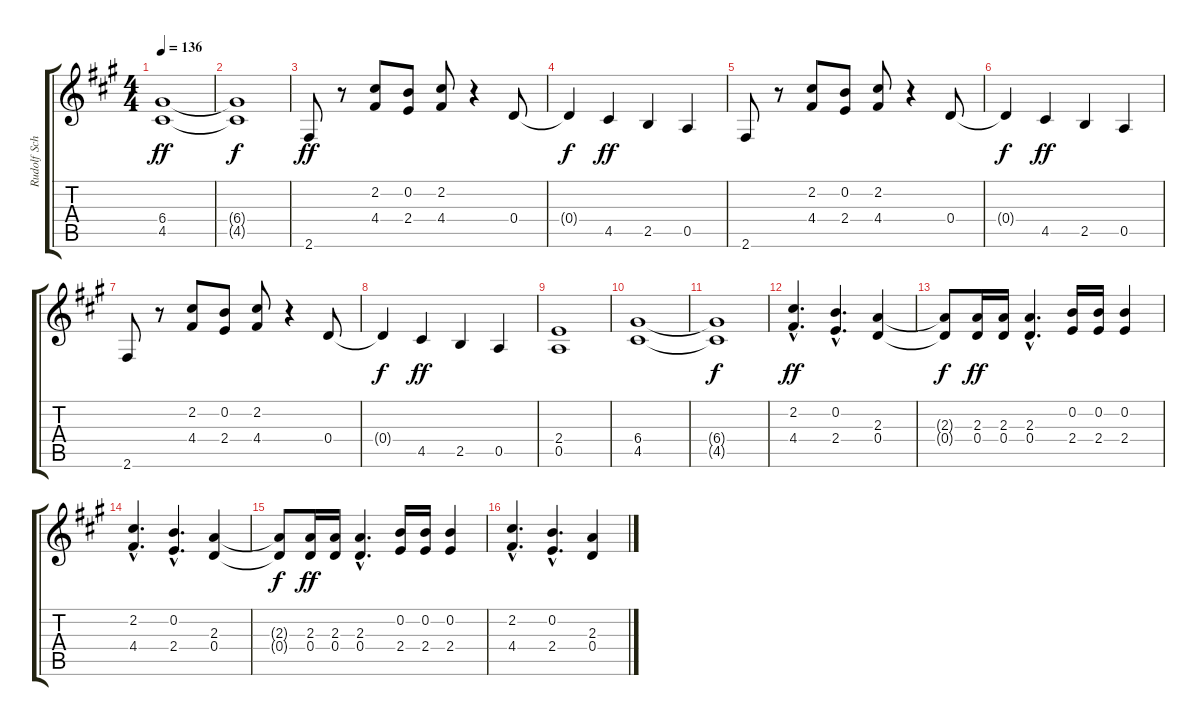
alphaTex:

\track ("Rudolf Schenker" "Rudolf Sch") {instrument overdrivenguitar}
\staff {score tabs}
\tuning (E4 B3 G3 D3 A2 E2) {hide}
\ts (4 4)
\tempo 136
\clef g2
\ks a
(6.4 4.5).1{dy ff} |
(6.4{t} 4.5{t}).1{dy f} |
2.6.8{dy ff} r.8 (2.2 4.4).8 (0.2 2.4).8 (2.2 4.4).8 r.4 0.4.8 |
0.4{t}.4{dy f} 4.5.4{dy ff} 2.5.4 0.5.4 |
2.6.8 r.8 (2.2 4.4).8 (0.2 2.4).8 (2.2 4.4).8 r.4 0.4.8 |
0.4{t}.4{dy f} 4.5.4{dy ff} 2.5.4 0.5.4 |
2.6.8 r.8 (2.2 4.4).8 (0.2 2.4).8 (2.2 4.4).8 r.4 0.4.8 |
0.4{t}.4{dy f} 4.5.4{dy ff} 2.5.4 0.5.4 |
(2.4 0.5).1 |
(6.4 4.5).1 |
(6.4{t} 4.5{t}).1{dy f} |
(2.2{hac} 4.4{hac}).4{d dy ff} (0.2{hac} 2.4{hac}).4{d} (2.3 0.4).4 |
(2.3{t} 0.4{t}).8{dy f} (2.3 0.4).16{dy ff} (2.3 0.4).16 (2.3{hac} 0.4{hac}).4{d} (0.2 2.4).16 (0.2 2.4).16 (0.2 2.4).4 |
(2.2{hac} 4.4{hac}).4{d} (0.2{hac} 2.4{hac}).4{d} (2.3 0.4).4 |
(2.3{t} 0.4{t}).8{dy f} (2.3 0.4).16{dy ff} (2.3 0.4).16 (2.3{hac} 0.4{hac}).4{d} (0.2 2.4).16 (0.2 2.4).16 (0.2 2.4).4 |
(2.2{hac} 4.4{hac}).4{d} (0.2{hac} 2.4{hac}).4{d} (2.3 0.4).4
